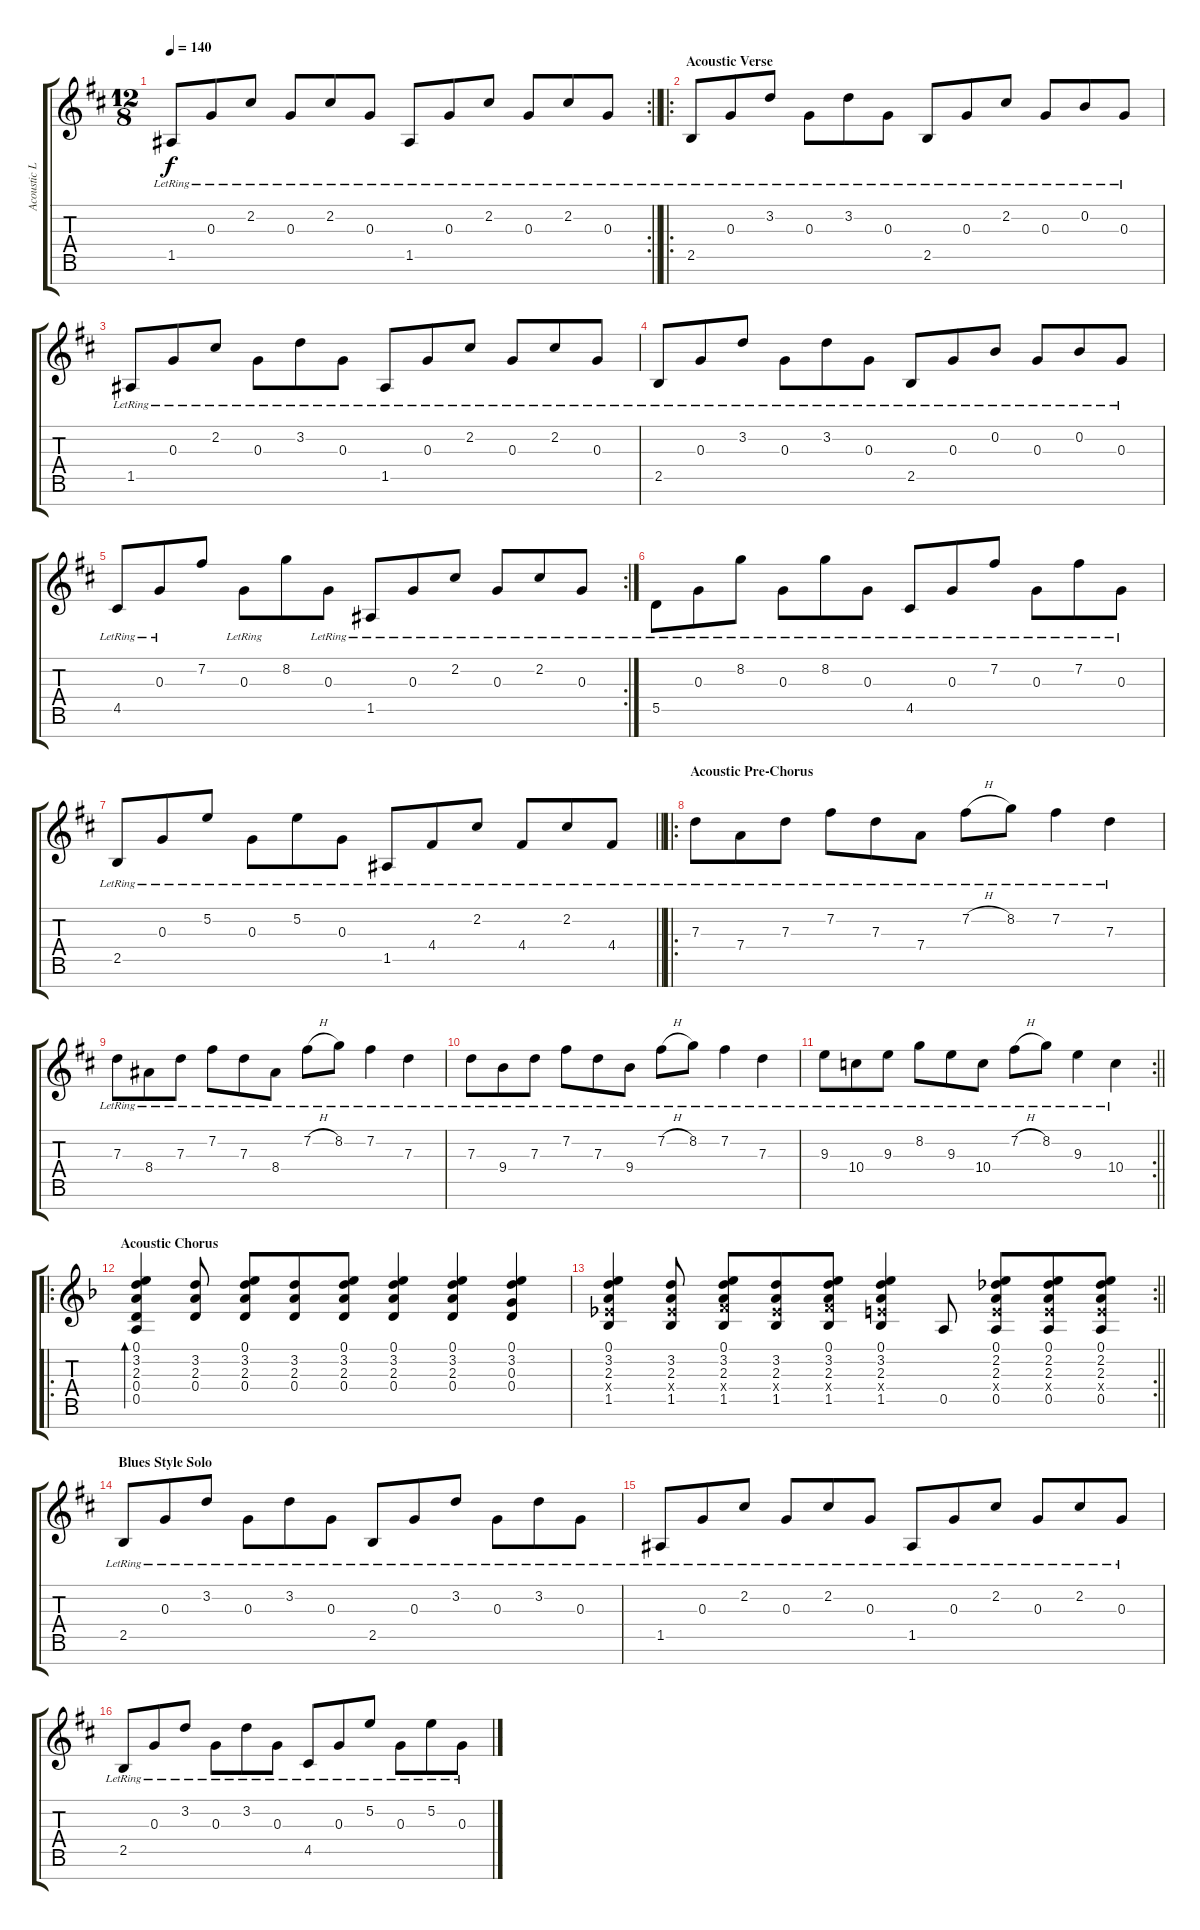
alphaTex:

\track ("Acoustic Lead" "Acoustic L") {instrument electricguitarjazz}
\staff {score tabs}
\tuning (E4 B3 G3 D3 A2 E2 B1) {hide}
\rc 2
\ts (12 8)
\tempo 140
\clef g2
\barLineRight lightlight
\ks d
1.5{lr}.8{dy f} 0.3{lr}.8 2.2{lr}.8 0.3{lr}.8 2.2{lr}.8 0.3{lr}.8 1.5{lr}.8 0.3{lr}.8 2.2{lr}.8 0.3{lr}.8 2.2{lr}.8 0.3{lr}.8 |
\ro
\section ("" "Acoustic Verse")
2.5{lr}.8 0.3{lr}.8 3.2{lr}.8 0.3{lr}.8 3.2{lr}.8 0.3{lr}.8 2.5{lr}.8 0.3{lr}.8 2.2{lr}.8 0.3{lr}.8 0.2{lr}.8 0.3{lr}.8 |
1.5{lr}.8 0.3{lr}.8 2.2{lr}.8 0.3{lr}.8 3.2{lr}.8 0.3{lr}.8 1.5{lr}.8 0.3{lr}.8 2.2{lr}.8 0.3{lr}.8 2.2{lr}.8 0.3{lr}.8 |
2.5{lr}.8 0.3{lr}.8 3.2{lr}.8 0.3{lr}.8 3.2{lr}.8 0.3{lr}.8 2.5{lr}.8 0.3{lr}.8 0.2{lr}.8 0.3{lr}.8 0.2{lr}.8 0.3{lr}.8 |
\rc 2
4.5{lr}.8 0.3{lr}.8 7.2.8 0.3{lr}.8 8.2.8 0.3{lr}.8 1.5{lr}.8 0.3{lr}.8 2.2{lr}.8 0.3{lr}.8 2.2{lr}.8 0.3{lr}.8 |
5.5{lr}.8 0.3{lr}.8 8.2{lr}.8 0.3{lr}.8 8.2{lr}.8 0.3{lr}.8 4.5{lr}.8 0.3{lr}.8 7.2{lr}.8 0.3{lr}.8 7.2{lr}.8 0.3{lr}.8 |
\barLineRight lightlight
2.5{lr}.8 0.3{lr}.8 5.2{lr}.8 0.3{lr}.8 5.2{lr}.8 0.3{lr}.8 1.5{lr}.8 4.4{lr}.8 2.2{lr}.8 4.4{lr}.8 2.2{lr}.8 4.4{lr}.8 |
\ro
\section ("" "Acoustic Pre-Chorus")
7.3{lr}.8 7.4{lr}.8 7.3{lr}.8 7.2{lr}.8 7.3{lr}.8 7.4{lr}.8 7.2{h lr}.8 8.2{lr}.8 7.2{lr}.4 7.3{lr}.4 |
7.3{lr}.8 8.4{lr}.8 7.3{lr}.8 7.2{lr}.8 7.3{lr}.8 8.4{lr}.8 7.2{h lr}.8 8.2{lr}.8 7.2{lr}.4 7.3{lr}.4 |
7.3{lr}.8 9.4{lr}.8 7.3{lr}.8 7.2{lr}.8 7.3{lr}.8 9.4{lr}.8 7.2{h lr}.8 8.2{lr}.8 7.2{lr}.4 7.3{lr}.4 |
\rc 2
\barLineRight lightlight
9.3{lr}.8 10.4{lr}.8 9.3{lr}.8 8.2{lr}.8 9.3{lr}.8 10.4{lr}.8 7.2{h lr}.8 8.2{lr}.8 9.3{lr}.4 10.4{lr}.4 |
\ro
\section ("" "Acoustic Chorus")
\ks f
(0.1 3.2 2.3 0.4 0.5).4{bd 30} (3.2 2.3 0.4).8 (0.1 3.2 2.3 0.4).8 (3.2 2.3 0.4).8 (0.1 3.2 2.3 0.4).8 (0.1 3.2 2.3 0.4).4 (0.1 3.2 2.3 0.4).4 (0.1 3.2 0.3 0.4).4 |
\rc 2
\barLineRight lightlight
(0.1 3.2 2.3 1.4{x} 1.5).4 (3.2 2.3 1.4{x} 1.5).8 (0.1 3.2 2.3 3.4{x} 1.5).8 (3.2 2.3 1.4{x} 1.5).8 (0.1 3.2 2.3 3.4{x} 1.5).8 (0.1 3.2 2.3 2.4{x} 1.5).4 0.5.8 (0.1 2.2 2.3 2.4{x} 0.5).8 (0.1 2.2 2.3 2.4{x} 0.5).8 (0.1 2.2 2.3 2.4{x} 0.5).8 |
\section ("" "Blues Style Solo")
\ks d
2.5{lr}.8 0.3{lr}.8 3.2{lr}.8 0.3{lr}.8 3.2{lr}.8 0.3{lr}.8 2.5{lr}.8 0.3{lr}.8 3.2{lr}.8 0.3{lr}.8 3.2{lr}.8 0.3{lr}.8 |
1.5{lr}.8 0.3{lr}.8 2.2{lr}.8 0.3{lr}.8 2.2{lr}.8 0.3{lr}.8 1.5{lr}.8 0.3{lr}.8 2.2{lr}.8 0.3{lr}.8 2.2{lr}.8 0.3{lr}.8 |
2.5{lr}.8 0.3{lr}.8 3.2{lr}.8 0.3{lr}.8 3.2{lr}.8 0.3{lr}.8 4.5{lr}.8 0.3{lr}.8 5.2{lr}.8 0.3{lr}.8 5.2{lr}.8 0.3{lr}.8
